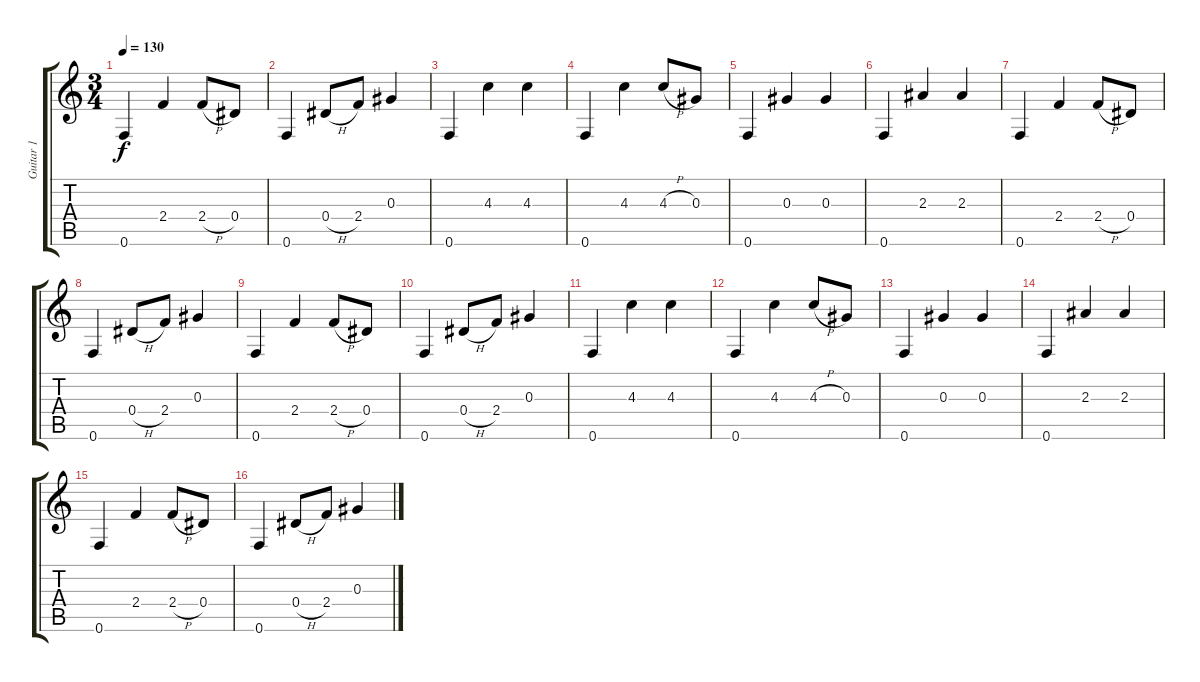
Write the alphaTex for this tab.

\track ("Guitar 1" "Guitar 1") {instrument electricguitarclean}
\staff {score tabs}
\tuning (F4 C4 Ab3 Eb3 Bb2 F2) {hide}
\ts (3 4)
\tempo 130
\clef g2
\ks c
0.6.4{dy f} 2.4.4 2.4{h}.8 0.4.8 |
0.6.4 0.4{h}.8 2.4.8 0.3.4 |
0.6.4 4.3.4 4.3.4 |
0.6.4 4.3.4 4.3{h}.8 0.3.8 |
0.6.4 0.3.4 0.3.4 |
0.6.4 2.3.4 2.3.4 |
0.6.4 2.4.4 2.4{h}.8 0.4.8 |
0.6.4 0.4{h}.8 2.4.8 0.3.4 |
0.6.4 2.4.4 2.4{h}.8 0.4.8 |
0.6.4 0.4{h}.8 2.4.8 0.3.4 |
0.6.4 4.3.4 4.3.4 |
0.6.4 4.3.4 4.3{h}.8 0.3.8 |
0.6.4 0.3.4 0.3.4 |
0.6.4 2.3.4 2.3.4 |
0.6.4 2.4.4 2.4{h}.8 0.4.8 |
0.6.4 0.4{h}.8 2.4.8 0.3.4
